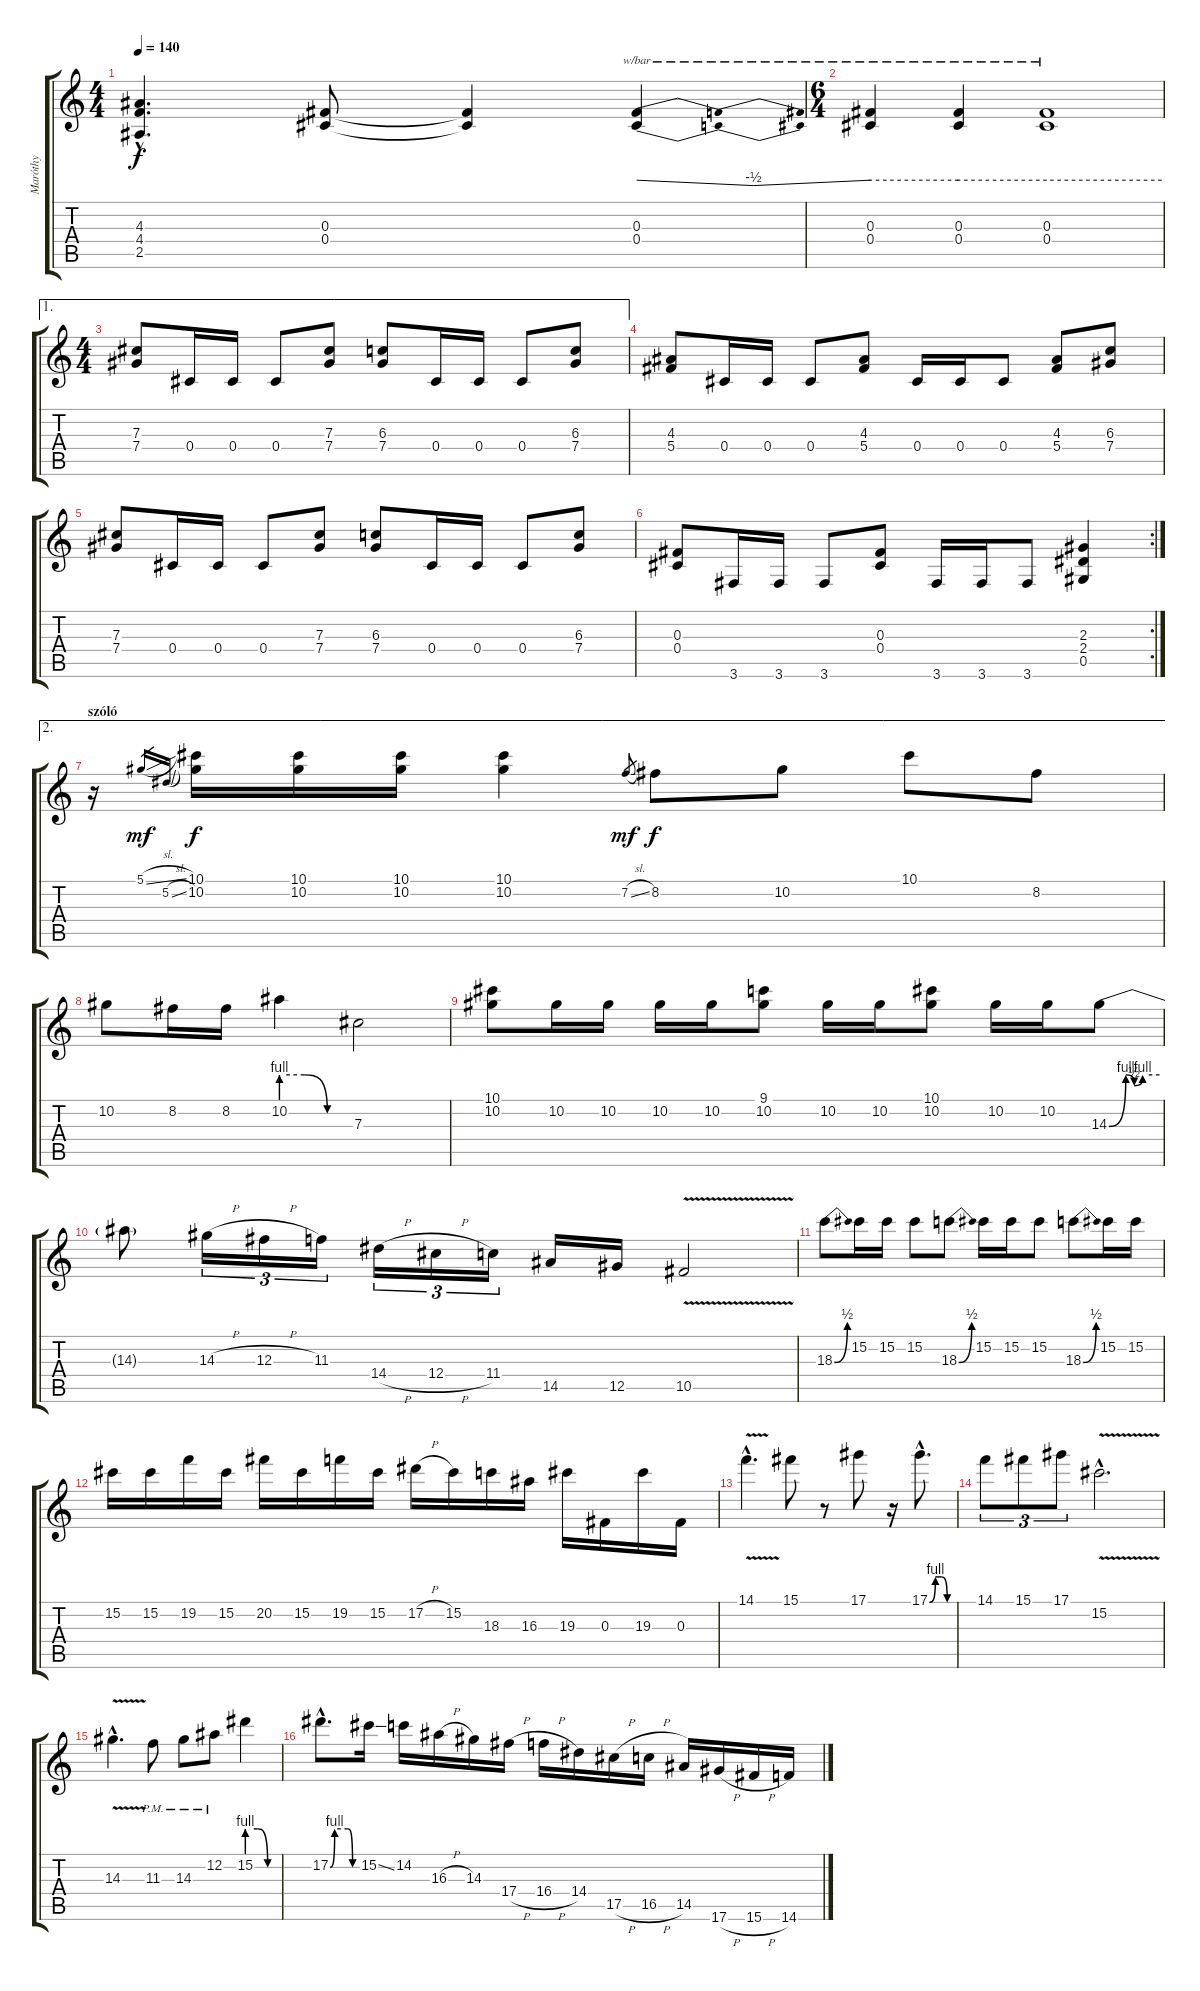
\track ("Maróthy" "Maróthy") {instrument distortionguitar}
\staff {score tabs}
\tuning (Eb4 Bb3 Gb3 Db3 Ab2 Eb2) {hide}
\ts (4 4)
\tempo 140
\clef g2
\ks c
(4.3{hac} 4.4{hac} 2.5{hac}).4{d dy f} (0.3 0.4).8 (0.3{t} 0.4{t}).4 (0.3 0.4).4{tbe (dip default 0 0 20 -2 60 0)} |
\ts (6 4)
(0.3 0.4).4{tbe (hold default 0 0 60 0)} (0.3 0.4).4{tbe (hold default 0 0 60 0)} (0.3 0.4).1{tbe (hold default 0 0 60 0)} |
\ae 1
\ts (4 4)
(7.3 7.4).8 0.4.16 0.4.16 0.4.8 (7.3 7.4).8 (6.3 7.4).8 0.4.16 0.4.16 0.4.8 (6.3 7.4).8 |
(4.3 5.4).8 0.4.16 0.4.16 0.4.8 (4.3 5.4).8 0.4.16 0.4.16 0.4.8 (4.3 5.4).8 (6.3 7.4).8 |
(7.3 7.4).8 0.4.16 0.4.16 0.4.8 (7.3 7.4).8 (6.3 7.4).8 0.4.16 0.4.16 0.4.8 (6.3 7.4).8 |
\rc 2
(0.3 0.4).8 3.6.16 3.6.16 3.6.8 (0.3 0.4).8 3.6.16 3.6.16 3.6.8 (2.3 2.4 0.5).4 |
\ae 2
\section ("" "szóló")
r.16 5.1{sl}.16{gr dy mf} 5.2{sl}.16{gr} (10.1 10.2).16{dy f} (10.1 10.2).16 (10.1 10.2).16 (10.1 10.2).4 7.2{sl}.8{gr dy mf} 8.2.8{dy f} 10.2.8 10.1.8 8.2.8 |
10.2.8 8.2.16 8.2.16 10.2{be (custom 0 4 20 4 40 0 60 0)}.4 7.3.2 |
(10.1 10.2).8 10.2.16 10.2.16 10.2.16 10.2.16 (9.1 10.2).8 10.2.16 10.2.16 (10.1 10.2).8 10.2.16 10.2.16 14.3{be (custom 0 0 20 4 30 2 40 4 60 4)}.8 |
14.3{t}.8 14.3{h}.16{tu (3 2)} 12.3{h}.16{tu (3 2)} 11.3.16{tu (3 2)} 14.4{h}.16{tu (3 2)} 12.4{h}.16{tu (3 2)} 11.4.16{tu (3 2)} 14.5.16 12.5.16 10.5{v}.2 |
18.3{be (bend 0 0 60 2)}.8 15.2.16 15.2.16 15.2.8 18.3{be (bend 0 0 60 2)}.8 15.2.16 15.2.16 15.2.8 18.3{be (bend 0 0 60 2)}.8 15.2.16 15.2.16 |
15.2.16 15.2.16 19.2.16 15.2.16 20.2.16 15.2.16 19.2.16 15.2.16 17.2{h}.16 15.2.16 18.3.16 16.3.16 19.3.16 0.3.16 19.3.16 0.3.16 |
14.1{v hac}.4{d} 15.1.8 r.8 17.1.8 r.16 17.1{be (custom 0 0 15 4 30 4 45 0 60 0) hac}.8{d} |
14.1.8{tu (3 2)} 15.1.8{tu (3 2)} 17.1.8{tu (3 2)} 15.2{v hac}.2{d} |
14.3{v hac}.4{d} 11.3{pm}.8 14.3{pm}.8 12.2{pm}.8 15.2{be (custom 0 4 20 4 40 0 60 0)}.4 |
17.2{be (custom 0 0 10 4 40 4 50 0 60 0) hac}.8{d} 15.2{ss}.16 14.2.16 16.3{h}.16 14.3.16 17.4{h}.16 16.4{h}.16 14.4.16 17.5{h}.16 16.5{h}.16 14.5.16 17.6{h}.16 15.6{h}.16 14.6.16
